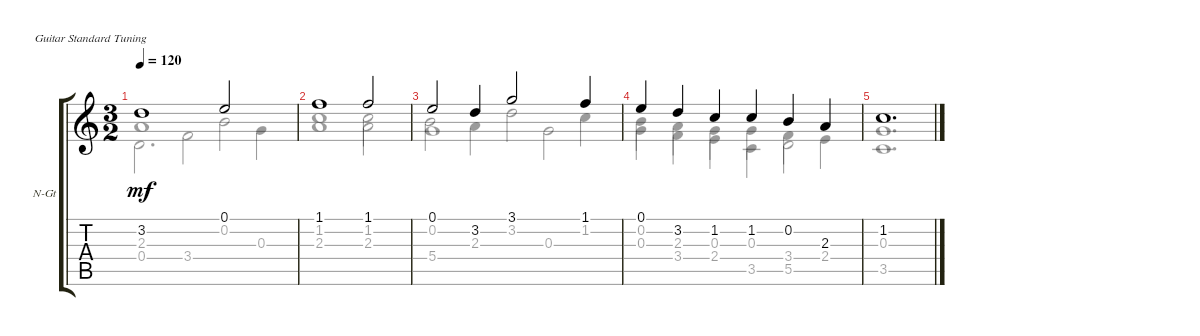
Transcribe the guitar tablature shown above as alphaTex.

\defaultSystemsLayout 4
\bracketExtendMode groupsimilarinstruments
\firstSystemTrackNameOrientation horizontal
\otherSystemsTrackNameOrientation horizontal
\track ("Nylon Guitar" "N-Gt") {instrument acousticguitarnylon}
\staff {score tabs}
\tuning (E4 B3 G3 D3 A2 E2)
\voice
\ts (3 2)
\tempo 120
\clef g2
\ks c
3.2.1{dy mf} 0.1.2 |
1.1.1 1.1.2 |
0.1.2 3.2.4 3.1.2 1.1.4 |
0.1.4 3.2.4 1.2.4 1.2.4 0.2.4 2.3.4 |
1.2.1{d}
\voice
\clef g2
\ottava regular
\simile none
\ks c
2.3.1{dy mf} 0.2.2 |
1.2.1 1.2.2 |
0.2.2 2.3.4 3.2.2 1.2.4 |
0.2.4 2.3.4 0.3.4 0.3.4 3.4.4 2.4.4 |
0.3.1{d}
\voice
\clef g2
\ottava regular
\simile none
\ks c
0.4.2{d dy mf} 3.4.2 0.3.4 |
2.3.1 2.3.2 |
5.4.1 0.3.2 |
0.3.4 3.4.4 2.4.4 3.5.4 5.5.2 |
3.5.1{d}
